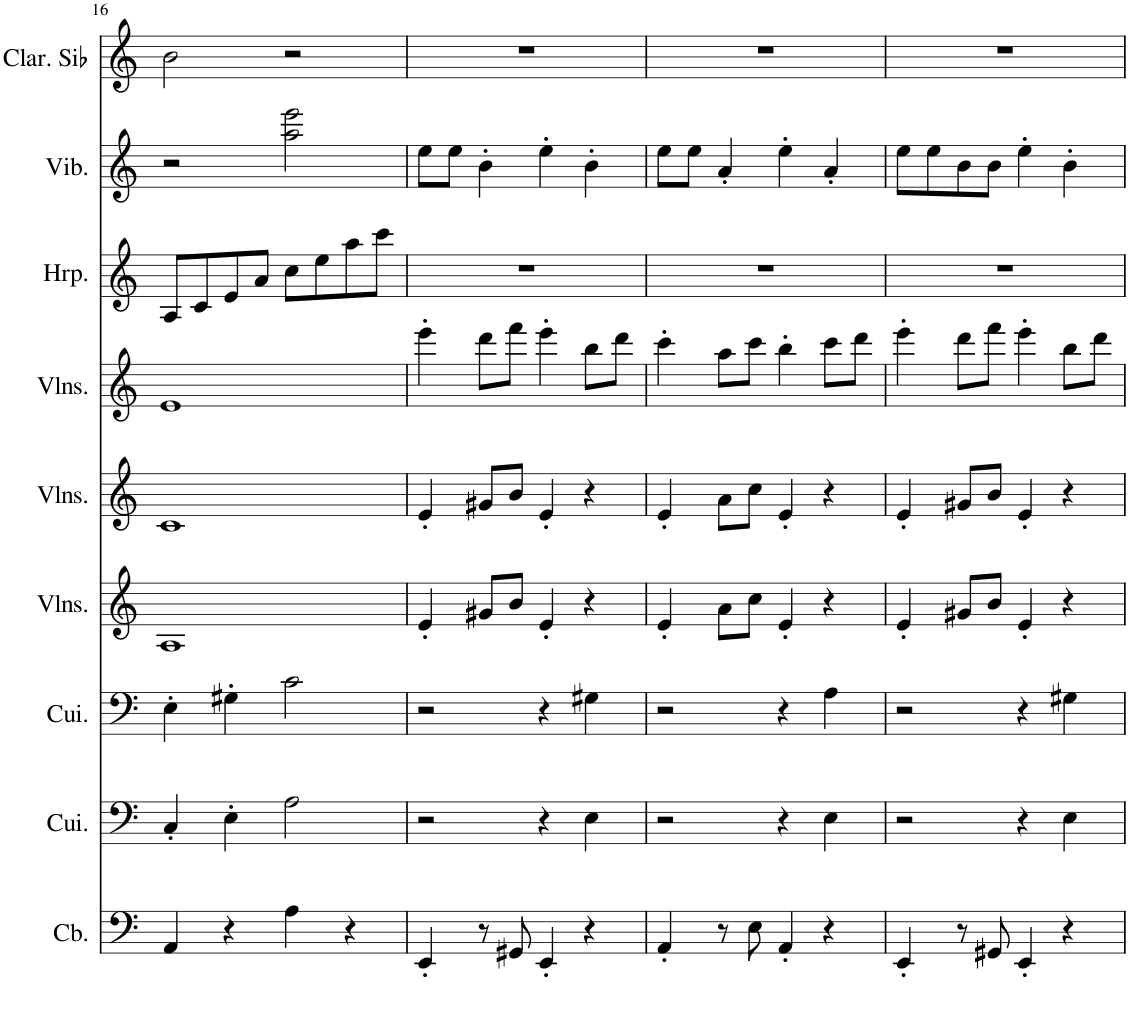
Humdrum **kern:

**kern	**kern	**kern	**kern	**kern	**kern	**kern	**kern	**kern
*part9	*part8	*part7	*part6	*part5	*part4	*part3	*part2	*part1
*staff9	*staff8	*staff7	*staff6	*staff5	*staff4	*staff3	*staff2	*staff1
*I"Contrebasse	*I"Cuivres	*I"Cuivres	*I"Violons	*I"Violons	*I"Violons	*I"Harpe	*I"Vibraphone	*I"Clarinette en Sib, Timid
*I'Cb.	*I'Cui.	*I'Cui.	*I'Vlns.	*I'Vlns.	*I'Vlns.	*I'Hrp.	*I'Vib.	*I'Clar. Sib
!!LO:PB:g=z
*clefF4	*clefF4	*clefF4	*clefG2	*clefG2	*clefG2	*clefG2	*clefG2	*clefG2
*Trd7c12	*	*	*	*	*	*	*	*Trd1c2
*k[]	*k[]	*k[]	*k[]	*k[]	*k[]	*k[]	*k[]	*k[]
*M4/4	*M4/4	*M4/4	*M4/4	*M4/4	*M4/4	*M4/4	*M4/4	*M4/4
=16	=16	=16	=16	=16	=16	=16	=16	=16
4AA/	4C'/	4E'\	1A	1c	1e	8A/L	2r	2b\
.	.	.	.	.	.	8c/	.	.
4r	4E'\	4G#X'\	.	.	.	8e/	.	.
.	.	.	.	.	.	8a/J	.	.
4A\	2A\	2c\	.	.	.	8cc\L	2aa\ 2eee\	2r
.	.	.	.	.	.	8ee\	.	.
4r	.	.	.	.	.	8aa\	.	.
.	.	.	.	.	.	8ccc\J	.	.
=17	=17	=17	=17	=17	=17	=17	=17	=17
4EE'/	2r	2r	4e'/	4e'/	4eee'\	1r	8ee\L	1r
.	.	.	.	.	.	.	8ee\J	.
8r	.	.	8g#X/L	8g#X/L	8ddd\L	.	4b'\	.
8GG#X/	.	.	8b/J	8b/J	8fff\J	.	.	.
4EE'/	4r	4r	4e'/	4e'/	4eee'\	.	4ee'\	.
4r	4E\	4G#X\	4r	4r	8bb\L	.	4b'\	.
.	.	.	.	.	8ddd\J	.	.	.
=18	=18	=18	=18	=18	=18	=18	=18	=18
4AA'/	2r	2r	4e'/	4e'/	4ccc'\	1r	8ee\L	1r
.	.	.	.	.	.	.	8ee\J	.
8r	.	.	8a\L	8a\L	8aa\L	.	4a'/	.
8E\	.	.	8cc\J	8cc\J	8ccc\J	.	.	.
4AA'/	4r	4r	4e'/	4e'/	4bb'\	.	4ee'\	.
4r	4E\	4A\	4r	4r	8ccc\L	.	4a'/	.
.	.	.	.	.	8ddd\J	.	.	.
=19	=19	=19	=19	=19	=19	=19	=19	=19
4EE'/	2r	2r	4e'/	4e'/	4eee'\	1r	8ee\L	1r
.	.	.	.	.	.	.	8ee\	.
8r	.	.	8g#X/L	8g#X/L	8ddd\L	.	8b\	.
8GG#X/	.	.	8b/J	8b/J	8fff\J	.	8b\J	.
4EE'/	4r	4r	4e'/	4e'/	4eee'\	.	4ee'\	.
4r	4E\	4G#X\	4r	4r	8bb\L	.	4b'\	.
.	.	.	.	.	8ddd\J	.	.	.
=	=	=	=	=	=	=	=	=
*-	*-	*-	*-	*-	*-	*-	*-	*-
